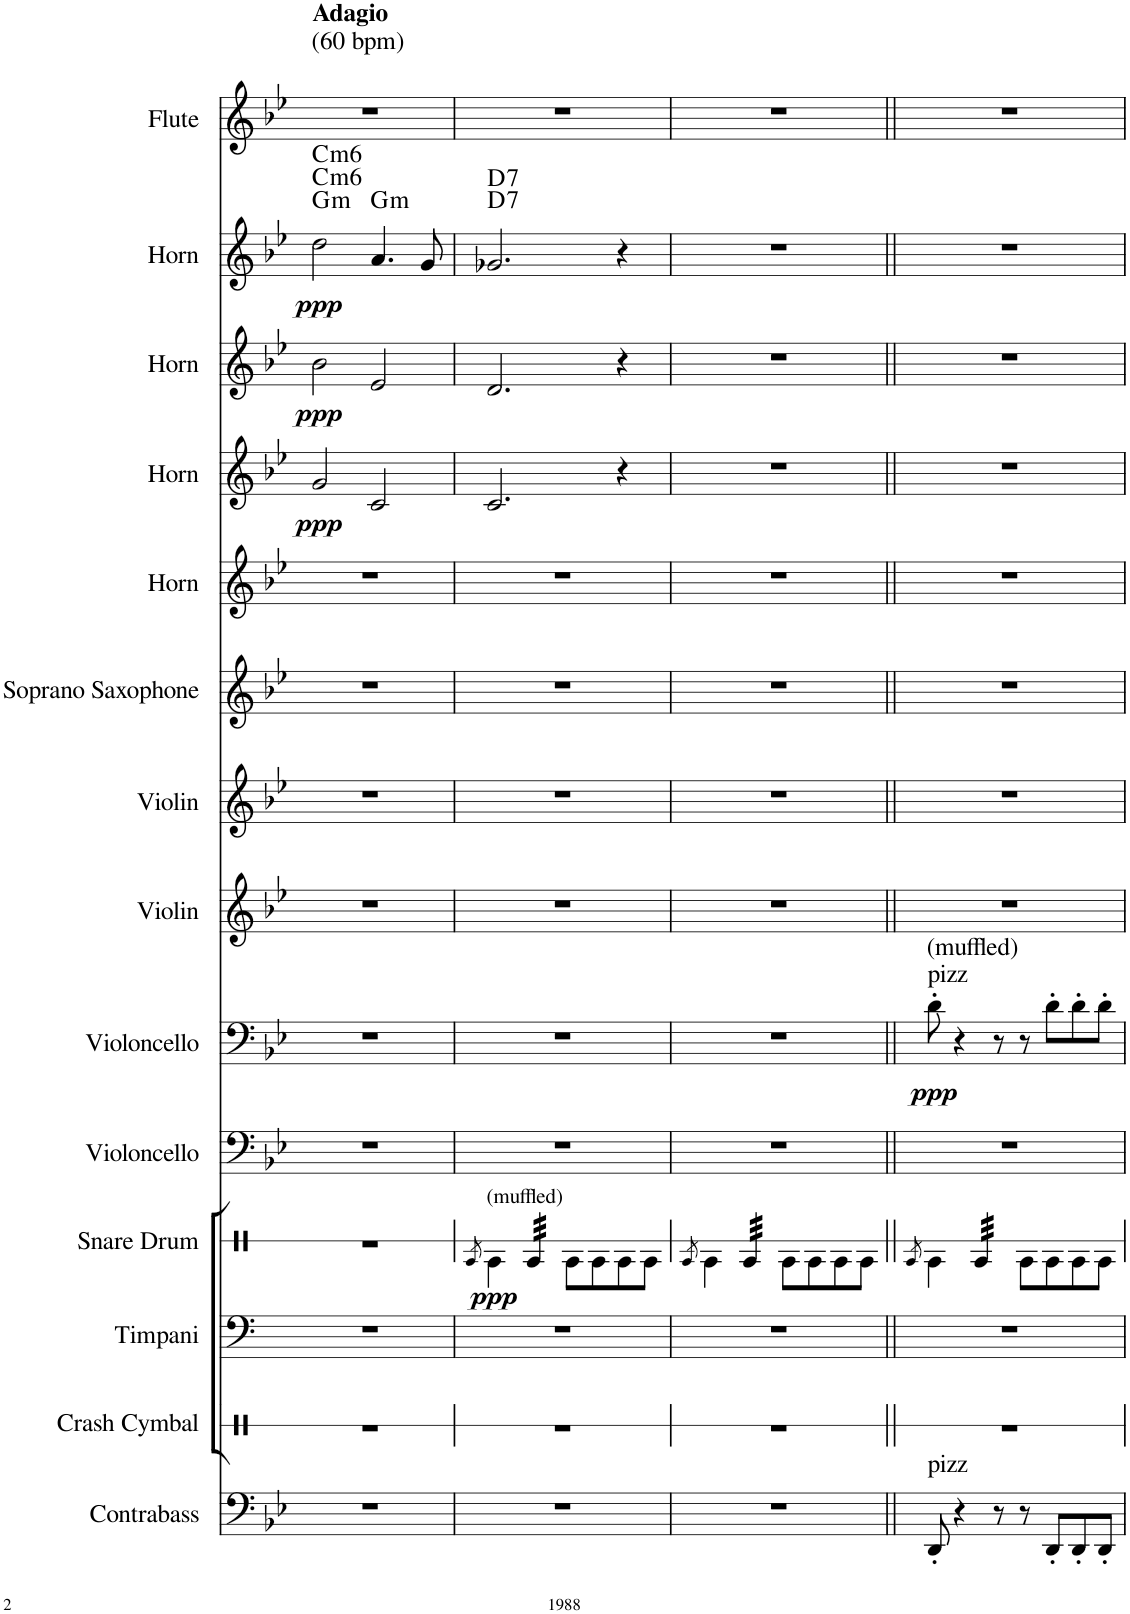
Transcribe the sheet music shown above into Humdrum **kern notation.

**kern	**kern	**kern	**kern	**dynam	**kern	**kern	**dynam	**kern	**kern	**kern	**kern	**kern	**dynam	**kern	**dynam	**kern	**dynam	**harte	**kern
*part14	*part13	*part12	*part11	*part11	*part10	*part9	*part9	*part8	*part7	*part6	*part5	*part4	*part4	*part3	*part3	*part2	*part2	*part2	*part1
*staff14	*staff13	*staff12	*staff11	*staff11	*staff10	*staff9	*staff9	*staff8	*staff7	*staff6	*staff5	*staff4	*staff4	*staff3	*staff3	*staff2	*staff2	*	*staff1
*I"Contrabass	*I"Crash Cymbal	*I"Timpani	*I"Snare Drum	*	*I"Violoncello	*I"Violoncello	*	*I"Violin	*I"Violin	*I"Soprano Saxophone	*I"Horn	*I"Horn	*	*I"Horn	*	*I"Horn	*	*	*I"Flute
*I'Cb.	*I'Cr. Cym.	*I'Timp.	*I'Sn. Dr.	*	*I'Vlc.	*I'Vlc.	*	*I'Vln.	*I'Vln.	*I'S. Sax.	*I'Hn.	*I'Hn.	*	*I'Hn.	*	*I'Hn.	*	*	*I'Fl.
*	*stria1	*	*stria1	*	*	*	*	*	*	*	*	*	*	*	*	*	*	*	*
*clefF4	*clefX	*clefF4	*clefX	*	*clefF4	*clefF4	*	*clefG2	*clefG2	*clefG2	*clefG2	*clefG2	*	*clefG2	*	*clefG2	*	*	*clefG2
*ITrd7c12	*	*	*	*	*	*	*	*	*	*ITrd1c2	*ITrd4c7	*ITrd4c7	*	*ITrd4c7	*	*ITrd4c7	*	*	*
*k[b-e-]	*k[]	*k[]	*k[]	*	*k[b-e-]	*k[b-e-]	*	*k[b-e-]	*k[b-e-]	*k[b-e-]	*k[b-e-]	*k[b-e-]	*	*k[b-e-]	*	*k[b-e-]	*	*	*k[b-e-]
=1	=1	=1	=1	=1	=1	=1	=1	=1	=1	=1	=1	=1	=1	=1	=1	=1	=1	=1	=1
!	!	!	!	!	!	!	!	!	!	!	!	!	!	!	!	!	!	!	!LO:TX:a:B:t=Adagio
!	!	!	!	!	!	!	!	!	!	!	!	!	!	!	!	!	!	!	!LO:TX:a:t=(60 bpm)
!	!	!	!	!	!	!	!	!	!	!	!	!	!LO:DY:b	!	!LO:DY:b	!	!LO:DY:b	!LO:H:n=1:kt=m	!
!	!	!	!	!	!	!	!	!	!	!	!	!	!	!	!	!	!	!LO:H:n=2:kt=m6	!
!	!	!	!	!	!	!	!	!	!	!	!	!	!	!	!	!	!	!LO:H:n=3:kt=m6	!
1r	1r	1r	1r	.	1r	1r	.	1r	1r	1r	1r	2g/	ppp	2b-\	ppp	2dd\	ppp	G:min C:min6 C:min6	1r
!	!	!	!	!	!	!	!	!	!	!	!	!	!	!	!	!	!	!LO:H:kt=m	!
.	.	.	.	.	.	.	.	.	.	.	.	2c/	.	2e-/	.	4.a/	.	G:min	.
.	.	.	.	.	.	.	.	.	.	.	.	.	.	.	.	8g/	.	.	.
=2	=2	=2	=2	=2	=2	=2	=2	=2	=2	=2	=2	=2	=2	=2	=2	=2	=2	=2	=2
.	.	.	8qb/	.	.	.	.	.	.	.	.	.	.	.	.	.	.	.	.
!	!	!	!LO:TX:a:t=(muffled)	!	!	!	!	!	!	!	!	!	!	!	!	!	!	!	!
!	!	!	!	!LO:DY:b	!	!	!	!	!	!	!	!	!	!	!	!	!	!LO:H:n=1:kt=7	!
!	!	!	!	!	!	!	!	!	!	!	!	!	!	!	!	!	!	!LO:H:n=2:kt=7	!
1r	1r	1r	4b\	ppp	1r	1r	.	1r	1r	1r	1r	2.c/	.	2.d/	.	2.g-X/	.	D:7 D:7	1r
*	*	*	*tremolo	*	*	*	*	*	*	*	*	*	*	*	*	*	*	*	*
.	.	.	32b/LLL	.	.	.	.	.	.	.	.	.	.	.	.	.	.	.	.
.	.	.	32b/	.	.	.	.	.	.	.	.	.	.	.	.	.	.	.	.
.	.	.	32b/	.	.	.	.	.	.	.	.	.	.	.	.	.	.	.	.
.	.	.	32b/	.	.	.	.	.	.	.	.	.	.	.	.	.	.	.	.
.	.	.	32b/	.	.	.	.	.	.	.	.	.	.	.	.	.	.	.	.
.	.	.	32b/	.	.	.	.	.	.	.	.	.	.	.	.	.	.	.	.
.	.	.	32b/	.	.	.	.	.	.	.	.	.	.	.	.	.	.	.	.
.	.	.	32b/JJJ	.	.	.	.	.	.	.	.	.	.	.	.	.	.	.	.
*	*	*	*Xtremolo	*	*	*	*	*	*	*	*	*	*	*	*	*	*	*	*
.	.	.	8b\L	.	.	.	.	.	.	.	.	.	.	.	.	.	.	.	.
.	.	.	8b\	.	.	.	.	.	.	.	.	.	.	.	.	.	.	.	.
.	.	.	8b\	.	.	.	.	.	.	.	.	4r	.	4r	.	4r	.	.	.
.	.	.	8b\J	.	.	.	.	.	.	.	.	.	.	.	.	.	.	.	.
=3	=3	=3	=3	=3	=3	=3	=3	=3	=3	=3	=3	=3	=3	=3	=3	=3	=3	=3	=3
.	.	.	8qb/	.	.	.	.	.	.	.	.	.	.	.	.	.	.	.	.
1r	1r	1r	4b\	.	1r	1r	.	1r	1r	1r	1r	1r	.	1r	.	1r	.	.	1r
*	*	*	*tremolo	*	*	*	*	*	*	*	*	*	*	*	*	*	*	*	*
.	.	.	32b/LLL	.	.	.	.	.	.	.	.	.	.	.	.	.	.	.	.
.	.	.	32b/	.	.	.	.	.	.	.	.	.	.	.	.	.	.	.	.
.	.	.	32b/	.	.	.	.	.	.	.	.	.	.	.	.	.	.	.	.
.	.	.	32b/	.	.	.	.	.	.	.	.	.	.	.	.	.	.	.	.
.	.	.	32b/	.	.	.	.	.	.	.	.	.	.	.	.	.	.	.	.
.	.	.	32b/	.	.	.	.	.	.	.	.	.	.	.	.	.	.	.	.
.	.	.	32b/	.	.	.	.	.	.	.	.	.	.	.	.	.	.	.	.
.	.	.	32b/JJJ	.	.	.	.	.	.	.	.	.	.	.	.	.	.	.	.
*	*	*	*Xtremolo	*	*	*	*	*	*	*	*	*	*	*	*	*	*	*	*
.	.	.	8b\L	.	.	.	.	.	.	.	.	.	.	.	.	.	.	.	.
.	.	.	8b\	.	.	.	.	.	.	.	.	.	.	.	.	.	.	.	.
.	.	.	8b\	.	.	.	.	.	.	.	.	.	.	.	.	.	.	.	.
.	.	.	8b\J	.	.	.	.	.	.	.	.	.	.	.	.	.	.	.	.
=4||	=4||	=4||	=4||	=4||	=4||	=4||	=4||	=4||	=4||	=4||	=4||	=4||	=4||	=4||	=4||	=4||	=4||	=4||	=4||
.	.	.	8qb/	.	.	.	.	.	.	.	.	.	.	.	.	.	.	.	.
!	!	!	!	!	!	!LO:TX:a:t=pizz	!	!	!	!	!	!	!	!	!	!	!	!	!
!	!	!	!	!	!	!LO:TX:a:t=(muffled)	!	!	!	!	!	!	!	!	!	!	!	!	!
!LO:TX:a:t=pizz	!	!	!	!	!	!	!	!	!	!	!	!	!	!	!	!	!	!	!
!	!	!	!	!	!	!	!LO:DY:b	!	!	!	!	!	!	!	!	!	!	!	!
8DD'/	1r	1r	4b\	.	1r	8d'\	ppp	1r	1r	1r	1r	1r	.	1r	.	1r	.	.	1r
4r	.	.	.	.	.	4r	.	.	.	.	.	.	.	.	.	.	.	.	.
*	*	*	*tremolo	*	*	*	*	*	*	*	*	*	*	*	*	*	*	*	*
.	.	.	32b/LLL	.	.	.	.	.	.	.	.	.	.	.	.	.	.	.	.
.	.	.	32b/	.	.	.	.	.	.	.	.	.	.	.	.	.	.	.	.
.	.	.	32b/	.	.	.	.	.	.	.	.	.	.	.	.	.	.	.	.
.	.	.	32b/	.	.	.	.	.	.	.	.	.	.	.	.	.	.	.	.
8r	.	.	32b/	.	.	8r	.	.	.	.	.	.	.	.	.	.	.	.	.
.	.	.	32b/	.	.	.	.	.	.	.	.	.	.	.	.	.	.	.	.
.	.	.	32b/	.	.	.	.	.	.	.	.	.	.	.	.	.	.	.	.
.	.	.	32b/JJJ	.	.	.	.	.	.	.	.	.	.	.	.	.	.	.	.
*	*	*	*Xtremolo	*	*	*	*	*	*	*	*	*	*	*	*	*	*	*	*
8r	.	.	8b\L	.	.	8r	.	.	.	.	.	.	.	.	.	.	.	.	.
8DD'/L	.	.	8b\	.	.	8d'\L	.	.	.	.	.	.	.	.	.	.	.	.	.
8DD'/	.	.	8b\	.	.	8d'\	.	.	.	.	.	.	.	.	.	.	.	.	.
8DD'/J	.	.	8b\J	.	.	8d'\J	.	.	.	.	.	.	.	.	.	.	.	.	.
=	=	=	=	=	=	=	=	=	=	=	=	=	=	=	=	=	=	=	=
*-	*-	*-	*-	*-	*-	*-	*-	*-	*-	*-	*-	*-	*-	*-	*-	*-	*-	*-	*-
